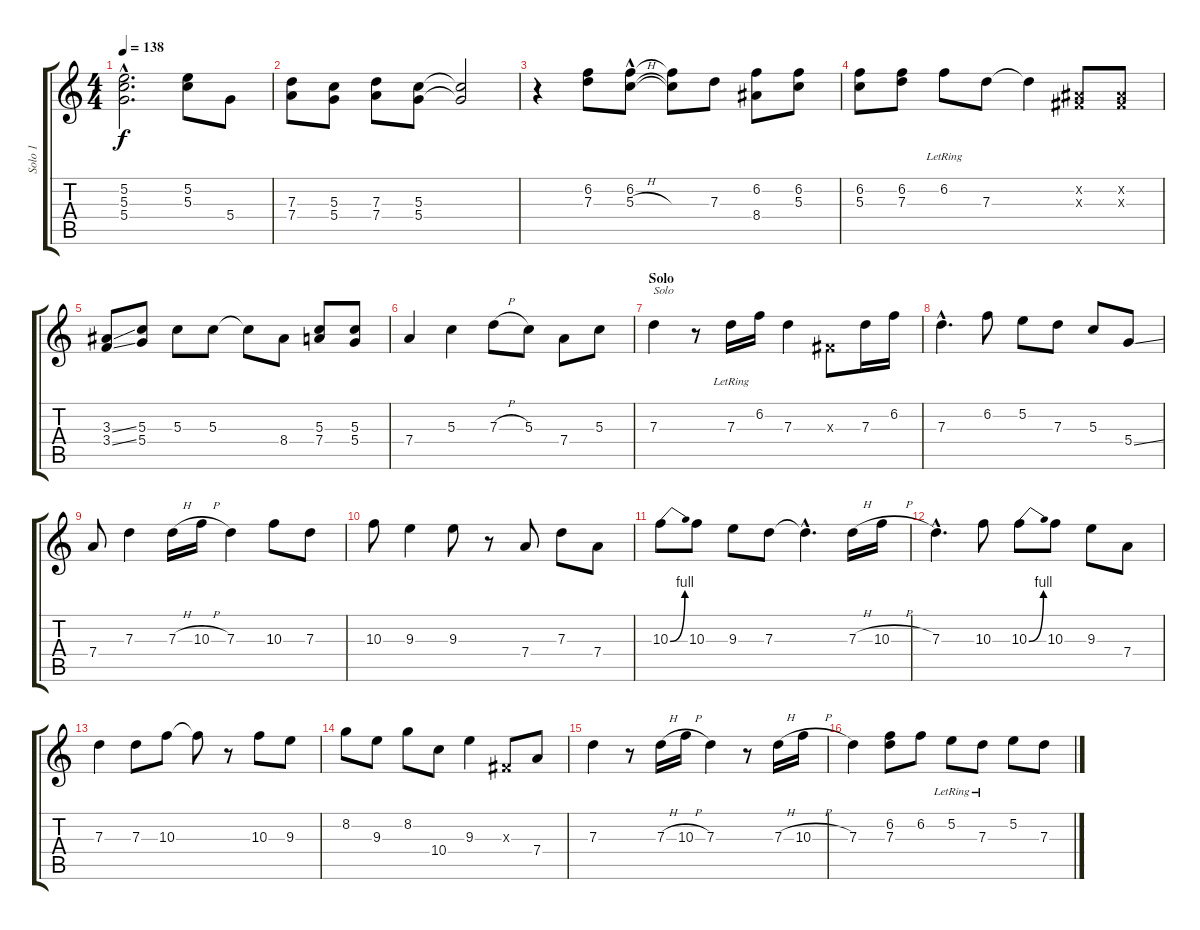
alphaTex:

\track ("Solo 1" "Solo 1") {instrument distortionguitar}
\staff {score tabs}
\tuning (E4 B3 G3 D3 A2 E2) {hide}
\ts (4 4)
\tempo 138
\clef g2
\ks c
(5.2{hac} 5.3{hac} 5.4{hac}).2{d dy f} (5.2 5.3).8 5.4.8 |
(7.3 7.4).8 (5.3 5.4).8 (7.3 7.4).8 (5.3 5.4).8 (5.3{t} 5.4{t}).2 |
r.4 (6.2 7.3).8 (6.2{hac} 5.3{h}).8 (6.2{t} 5.3{t}).8 7.3.8 (6.2 8.4).8 (6.2 5.3).8 |
(6.2 5.3).8 (6.2 7.3).8 6.2{lr}.8 7.3.8 7.3{t}.4 (-1.2{x} -1.3{x}).8 (-1.2{x} -1.3{x}).8 |
(3.3{ss} 3.4{ss}).8 (5.3 5.4).8 5.3.8 5.3.8 5.3{t}.8 8.4.8 (5.3 7.4).8 (5.3 5.4).8 |
7.4.4 5.3.4 7.3{h}.8 5.3.8 7.4.8 5.3.8 |
\section ("" "Solo")
7.3.4{txt "Solo"} r.8 7.3{lr}.16 6.2.16 7.3.4 -1.3{x}.8 7.3.16 6.2.16 |
7.3{hac}.4{d} 6.2.8 5.2.8 7.3.8 5.3.8 5.4{ss}.8 |
7.4.8 7.3.4 7.3{h}.16 10.3{h}.16 7.3.4 10.3.8 7.3.8 |
10.3.8 9.3.4 9.3.8 r.8 7.4.8 7.3.8 7.4.8 |
10.3{be (bend 0 0 60 4)}.8 10.3.8 9.3.8 7.3.8 7.3{hac t}.4{d} 7.3{h}.16 10.3{h}.16 |
7.3{hac}.4{d} 10.3.8 10.3{be (bend 0 0 60 4)}.8 10.3.8 9.3.8 7.4.8 |
7.3.4 7.3.8 10.3.8 10.3{t}.8 r.8 10.3.8 9.3.8 |
8.2.8 9.3.8 8.2.8 10.4.8 9.3.4 -1.3{x}.8 7.4.8 |
7.3.4 r.8 7.3{h}.16 10.3{h}.16 7.3.4 r.8 7.3{h}.16 10.3{h}.16 |
7.3.4 (6.2 7.3).8 6.2.8 5.2{lr}.8 7.3{lr}.8 5.2.8 7.3.8
